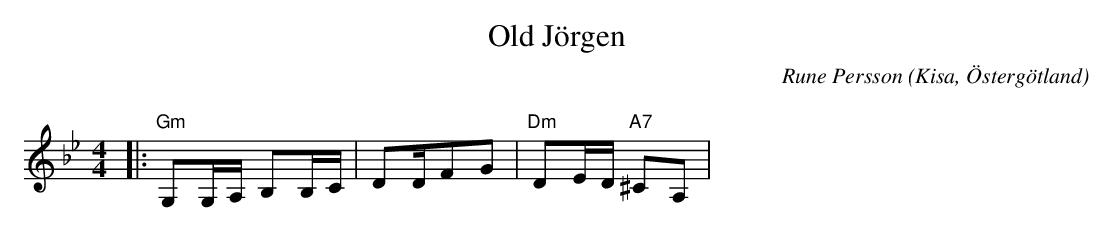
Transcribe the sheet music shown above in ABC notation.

X:1
T:Old Jörgen
C:Rune Persson
O:Kisa, Östergötland
Q:70
M:4/4
L:1/8
K:Gm
|:"Gm"G,G,/A,/ B,B,/C/|DD/F^/ G| "Dm"DE/D/ "A7"^CA,|
